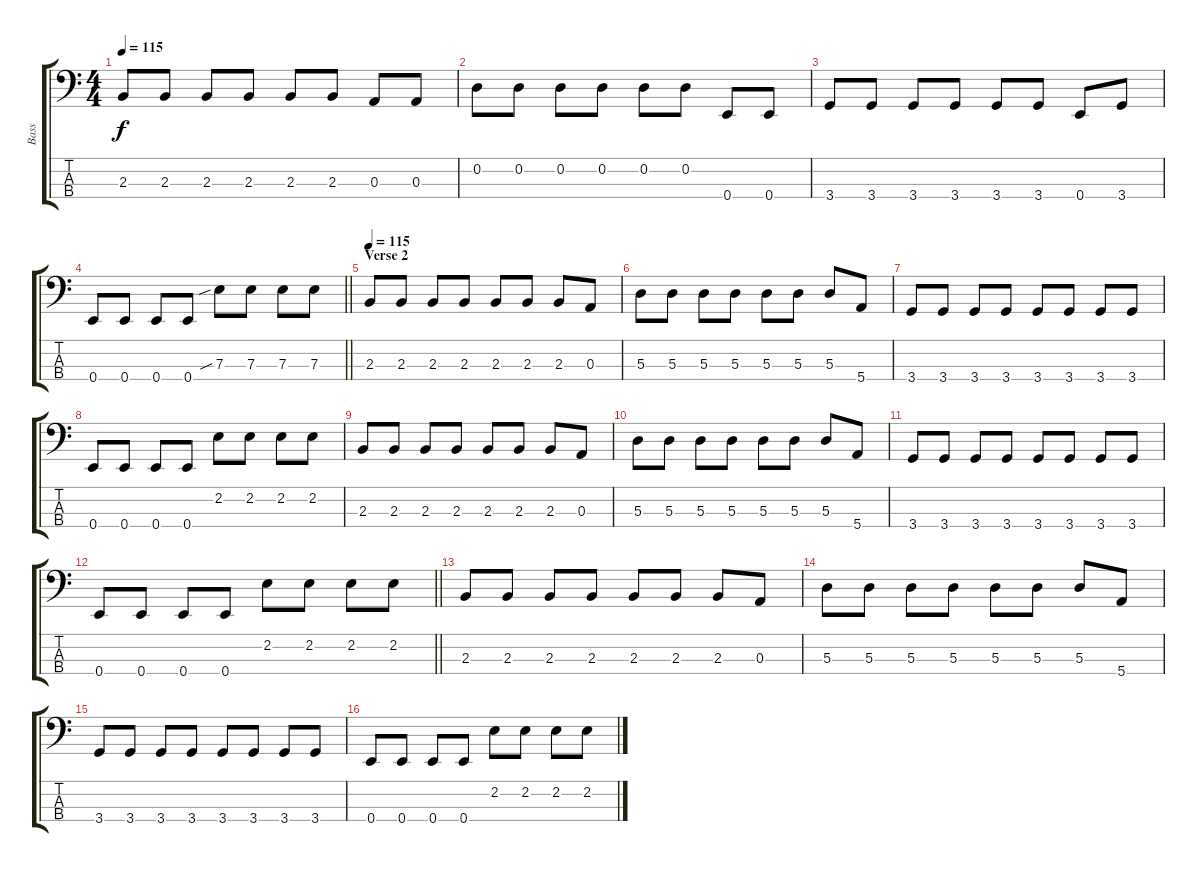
\track ("Bass" "Bass") {instrument electricbassfinger}
\staff {score tabs}
\tuning (G2 D2 A1 E1) {hide}
\ts (4 4)
\tempo 115
\clef f4
\ks c
2.3.8{dy f} 2.3.8 2.3.8 2.3.8 2.3.8 2.3.8 0.3.8 0.3.8 |
0.2.8 0.2.8 0.2.8 0.2.8 0.2.8 0.2.8 0.4.8 0.4.8 |
3.4.8 3.4.8 3.4.8 3.4.8 3.4.8 3.4.8 0.4.8 3.4.8 |
\barLineRight lightlight
0.4.8 0.4.8 0.4.8 0.4.8 7.3{sib}.8 7.3.8 7.3.8 7.3.8 |
\section ("" "Verse 2")
\tempo 115
2.3.8 2.3.8 2.3.8 2.3.8 2.3.8 2.3.8 2.3.8 0.3.8 |
5.3.8 5.3.8 5.3.8 5.3.8 5.3.8 5.3.8 5.3.8 5.4.8 |
3.4.8 3.4.8 3.4.8 3.4.8 3.4.8 3.4.8 3.4.8 3.4.8 |
0.4.8 0.4.8 0.4.8 0.4.8 2.2.8 2.2.8 2.2.8 2.2.8 |
2.3.8 2.3.8 2.3.8 2.3.8 2.3.8 2.3.8 2.3.8 0.3.8 |
5.3.8 5.3.8 5.3.8 5.3.8 5.3.8 5.3.8 5.3.8 5.4.8 |
3.4.8 3.4.8 3.4.8 3.4.8 3.4.8 3.4.8 3.4.8 3.4.8 |
\barLineRight lightlight
0.4.8 0.4.8 0.4.8 0.4.8 2.2.8 2.2.8 2.2.8 2.2.8 |
2.3.8 2.3.8 2.3.8 2.3.8 2.3.8 2.3.8 2.3.8 0.3.8 |
5.3.8 5.3.8 5.3.8 5.3.8 5.3.8 5.3.8 5.3.8 5.4.8 |
3.4.8 3.4.8 3.4.8 3.4.8 3.4.8 3.4.8 3.4.8 3.4.8 |
0.4.8 0.4.8 0.4.8 0.4.8 2.2.8 2.2.8 2.2.8 2.2.8
